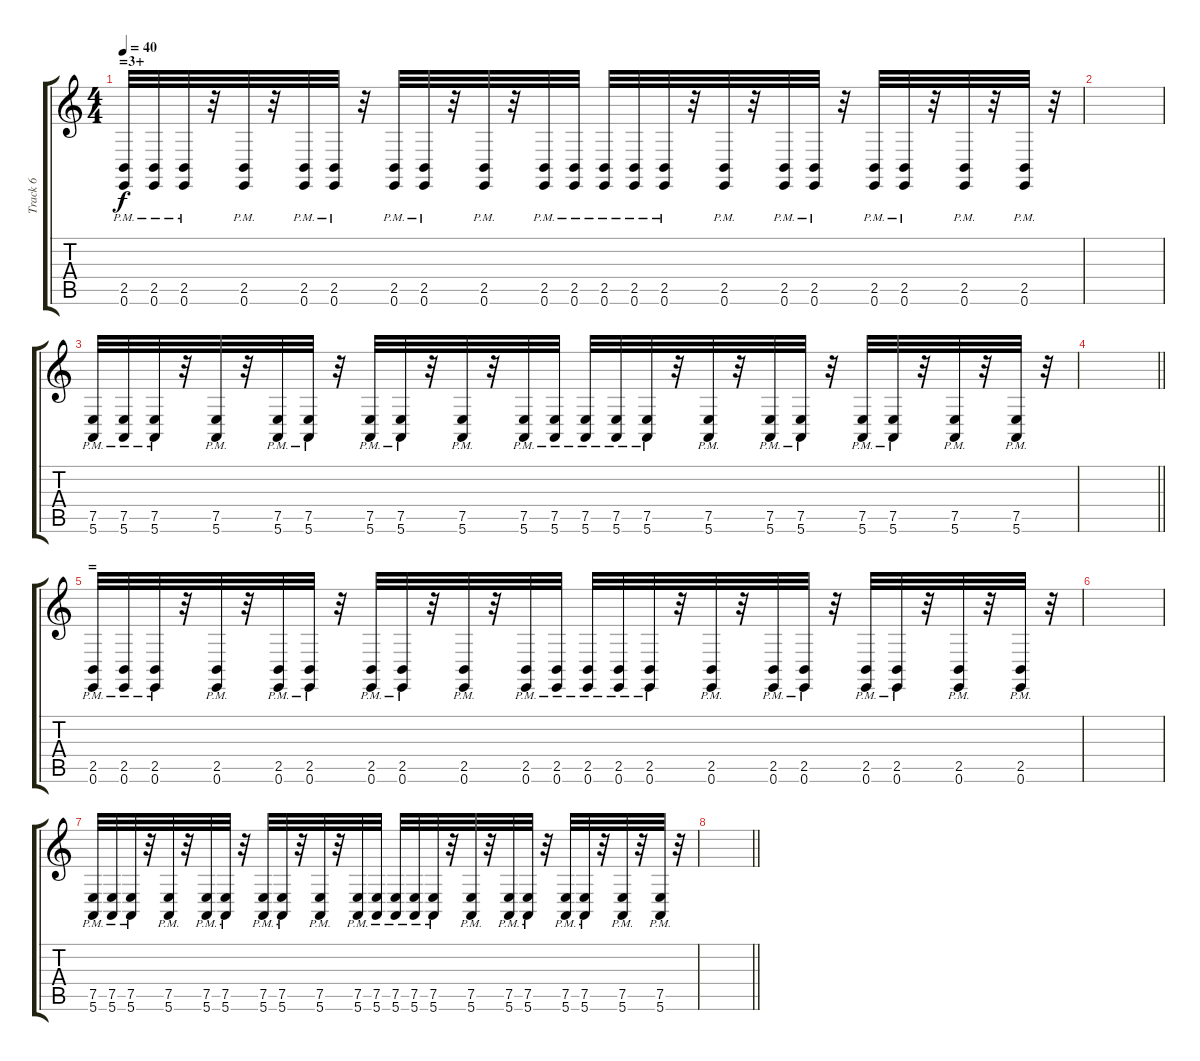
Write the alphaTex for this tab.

\track ("Track 6" "Track 6") {instrument lead2sawtooth}
\staff {score tabs}
\tuning (E4 B3 G3 D3 A2 E2) {hide}
\ts (4 4)
\section ("" "=3+")
\tempo 40
\clef g2
\ks c
(2.5{pm} 0.6{pm}).32{dy f} (2.5{pm} 0.6{pm}).32 (2.5{pm} 0.6{pm}).32 r.32 (2.5{pm} 0.6{pm}).32 r.32 (2.5{pm} 0.6{pm}).32 (2.5{pm} 0.6{pm}).32 r.32 (2.5{pm} 0.6{pm}).32 (2.5{pm} 0.6{pm}).32 r.32 (2.5{pm} 0.6{pm}).32 r.32 (2.5{pm} 0.6{pm}).32 (2.5{pm} 0.6{pm}).32 (2.5{pm} 0.6{pm}).32 (2.5{pm} 0.6{pm}).32 (2.5{pm} 0.6{pm}).32 r.32 (2.5{pm} 0.6{pm}).32 r.32 (2.5{pm} 0.6{pm}).32 (2.5{pm} 0.6{pm}).32 r.32 (2.5{pm} 0.6{pm}).32 (2.5{pm} 0.6{pm}).32 r.32 (2.5{pm} 0.6{pm}).32 r.32 (2.5{pm} 0.6{pm}).32 r.32 |
|
(7.5{pm} 5.6{pm}).32 (7.5{pm} 5.6{pm}).32 (7.5{pm} 5.6{pm}).32 r.32 (7.5{pm} 5.6{pm}).32 r.32 (7.5{pm} 5.6{pm}).32 (7.5{pm} 5.6{pm}).32 r.32 (7.5{pm} 5.6{pm}).32 (7.5{pm} 5.6{pm}).32 r.32 (7.5{pm} 5.6{pm}).32 r.32 (7.5{pm} 5.6{pm}).32 (7.5{pm} 5.6{pm}).32 (7.5{pm} 5.6{pm}).32 (7.5{pm} 5.6{pm}).32 (7.5{pm} 5.6{pm}).32 r.32 (7.5{pm} 5.6{pm}).32 r.32 (7.5{pm} 5.6{pm}).32 (7.5{pm} 5.6{pm}).32 r.32 (7.5{pm} 5.6{pm}).32 (7.5{pm} 5.6{pm}).32 r.32 (7.5{pm} 5.6{pm}).32 r.32 (7.5{pm} 5.6{pm}).32 r.32 |
\barLineRight lightlight
|
\section ("" "=")
(2.5{pm} 0.6{pm}).32 (2.5{pm} 0.6{pm}).32 (2.5{pm} 0.6{pm}).32 r.32 (2.5{pm} 0.6{pm}).32 r.32 (2.5{pm} 0.6{pm}).32 (2.5{pm} 0.6{pm}).32 r.32 (2.5{pm} 0.6{pm}).32 (2.5{pm} 0.6{pm}).32 r.32 (2.5{pm} 0.6{pm}).32 r.32 (2.5{pm} 0.6{pm}).32 (2.5{pm} 0.6{pm}).32 (2.5{pm} 0.6{pm}).32 (2.5{pm} 0.6{pm}).32 (2.5{pm} 0.6{pm}).32 r.32 (2.5{pm} 0.6{pm}).32 r.32 (2.5{pm} 0.6{pm}).32 (2.5{pm} 0.6{pm}).32 r.32 (2.5{pm} 0.6{pm}).32 (2.5{pm} 0.6{pm}).32 r.32 (2.5{pm} 0.6{pm}).32 r.32 (2.5{pm} 0.6{pm}).32 r.32 |
|
(7.5{pm} 5.6{pm}).32 (7.5{pm} 5.6{pm}).32 (7.5{pm} 5.6{pm}).32 r.32 (7.5{pm} 5.6{pm}).32 r.32 (7.5{pm} 5.6{pm}).32 (7.5{pm} 5.6{pm}).32 r.32 (7.5{pm} 5.6{pm}).32 (7.5{pm} 5.6{pm}).32 r.32 (7.5{pm} 5.6{pm}).32 r.32 (7.5{pm} 5.6{pm}).32 (7.5{pm} 5.6{pm}).32 (7.5{pm} 5.6{pm}).32 (7.5{pm} 5.6{pm}).32 (7.5{pm} 5.6{pm}).32 r.32 (7.5{pm} 5.6{pm}).32 r.32 (7.5{pm} 5.6{pm}).32 (7.5{pm} 5.6{pm}).32 r.32 (7.5{pm} 5.6{pm}).32 (7.5{pm} 5.6{pm}).32 r.32 (7.5{pm} 5.6{pm}).32 r.32 (7.5{pm} 5.6{pm}).32 r.32 |
\barLineRight lightlight
